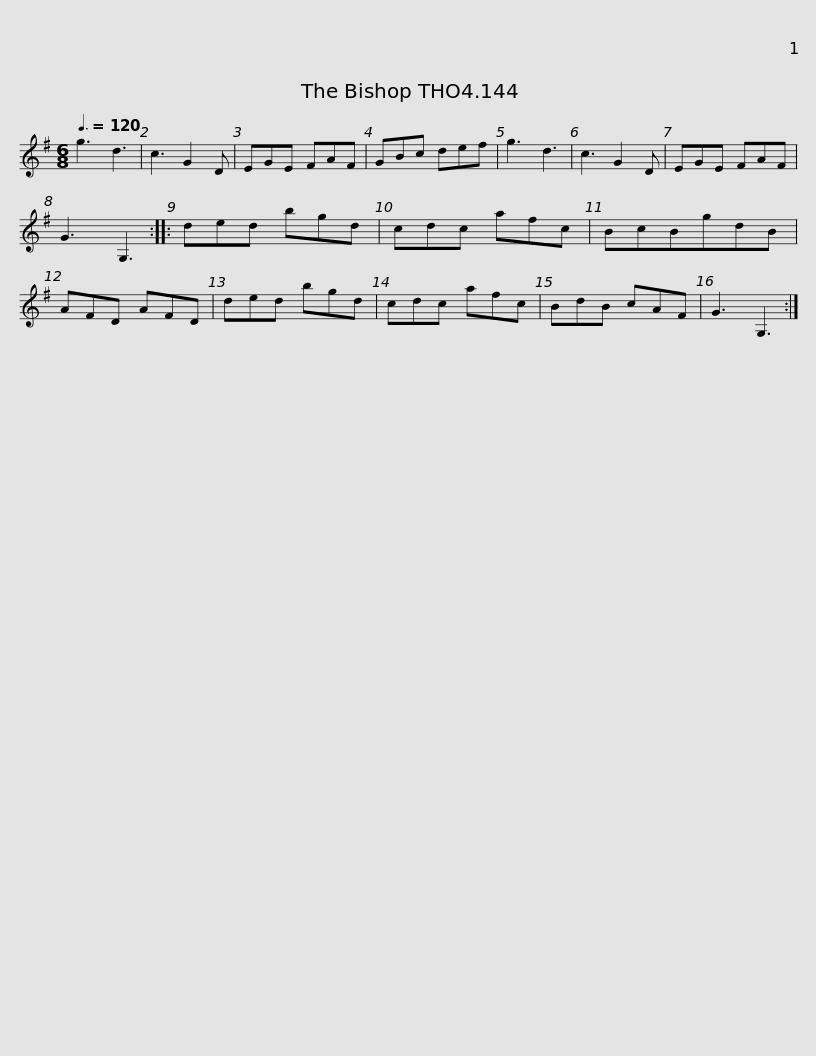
X:1
L:1/8
Q:3/8=120
M:6/8
I:linebreak $
K:G
V:1 treble
V:1
 g3 d3 | c3 G2 D | EGE FAF | GBc def | g3 d3 | %5
 c3 G2 D | EGE FAF | G3 G,3 :: ded bgd |$ cdc afc | %10
 BcBgdB | AFD AFD | ded bgd | cdc afc | BdB cAF | %15
 G3 G,3 :| %16
